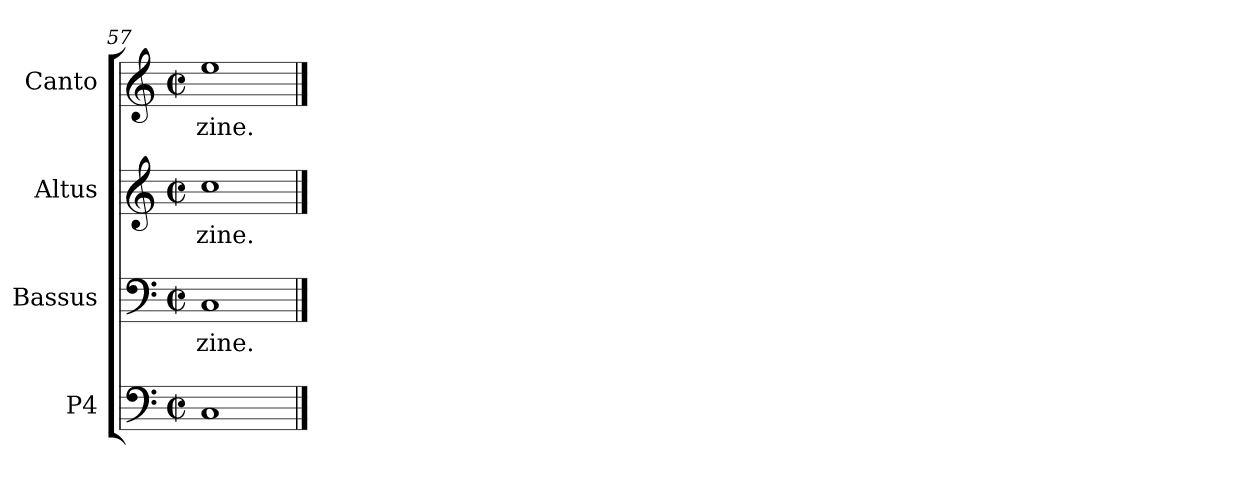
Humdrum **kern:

**kern	**kern	**text	**kern	**text	**kern	**text
*part4	*part3	*part3	*part2	*part2	*part1	*part1
*staff4	*staff3	*staff3	*staff2	*staff2	*staff1	*staff1
*I"P4	*I"Bassus	*	*I"Altus	*	*I"Canto	*
*	*I'B.	*	*I'A.	*	*	*
*clefF4	*clefF4	*	*clefG2	*	*clefG2	*
*k[]	*k[]	*	*k[]	*	*k[]	*
*C:	*C:	*	*C:	*	*C:	*
*M2/2	*M2/2	*	*M2/2	*	*M2/2	*
*met(c|)	*met(c|)	*	*met(c|)	*	*met(c|)	*
=57	=57	=57	=57	=57	=57	=57
!	!	!LO:LY:b:color=#000000	!	!	!	!
!	!	!	!	!LO:LY:b:color=#000000	!	!
!	!	!	!	!	!	!LO:LY:b:color=#000000
1Ci	1Ci	-zine.	1cci	-zine.	1eei	-zine.
==	==	==	==	==	==	==
*-	*-	*-	*-	*-	*-	*-
